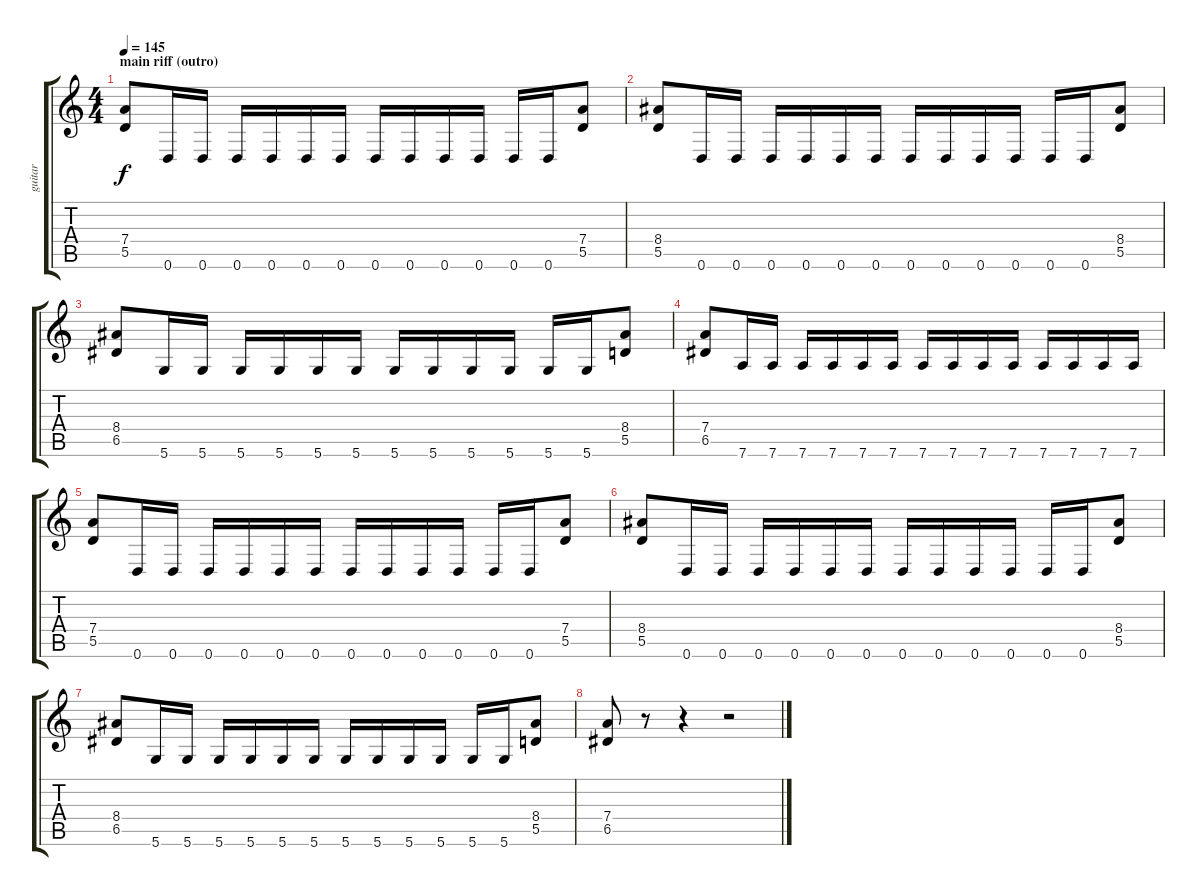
\track ("guitar" "guitar") {instrument distortionguitar}
\staff {score tabs}
\tuning (E4 B3 G3 D3 A2 D2) {hide}
\ts (4 4)
\section ("" "main riff (outro)")
\tempo 145
\clef g2
\ks c
(7.4 5.5).8{dy f} 0.6.16 0.6.16 0.6.16 0.6.16 0.6.16 0.6.16 0.6.16 0.6.16 0.6.16 0.6.16 0.6.16 0.6.16 (7.4 5.5).8 |
(8.4 5.5).8 0.6.16 0.6.16 0.6.16 0.6.16 0.6.16 0.6.16 0.6.16 0.6.16 0.6.16 0.6.16 0.6.16 0.6.16 (8.4 5.5).8 |
(8.4 6.5).8 5.6.16 5.6.16 5.6.16 5.6.16 5.6.16 5.6.16 5.6.16 5.6.16 5.6.16 5.6.16 5.6.16 5.6.16 (8.4 5.5).8 |
(7.4 6.5).8 7.6.16 7.6.16 7.6.16 7.6.16 7.6.16 7.6.16 7.6.16 7.6.16 7.6.16 7.6.16 7.6.16 7.6.16 7.6.16 7.6.16 |
(7.4 5.5).8 0.6.16 0.6.16 0.6.16 0.6.16 0.6.16 0.6.16 0.6.16 0.6.16 0.6.16 0.6.16 0.6.16 0.6.16 (7.4 5.5).8 |
(8.4 5.5).8 0.6.16 0.6.16 0.6.16 0.6.16 0.6.16 0.6.16 0.6.16 0.6.16 0.6.16 0.6.16 0.6.16 0.6.16 (8.4 5.5).8 |
(8.4 6.5).8 5.6.16 5.6.16 5.6.16 5.6.16 5.6.16 5.6.16 5.6.16 5.6.16 5.6.16 5.6.16 5.6.16 5.6.16 (8.4 5.5).8 |
(7.4 6.5).8 r.8 r.4 r.2
